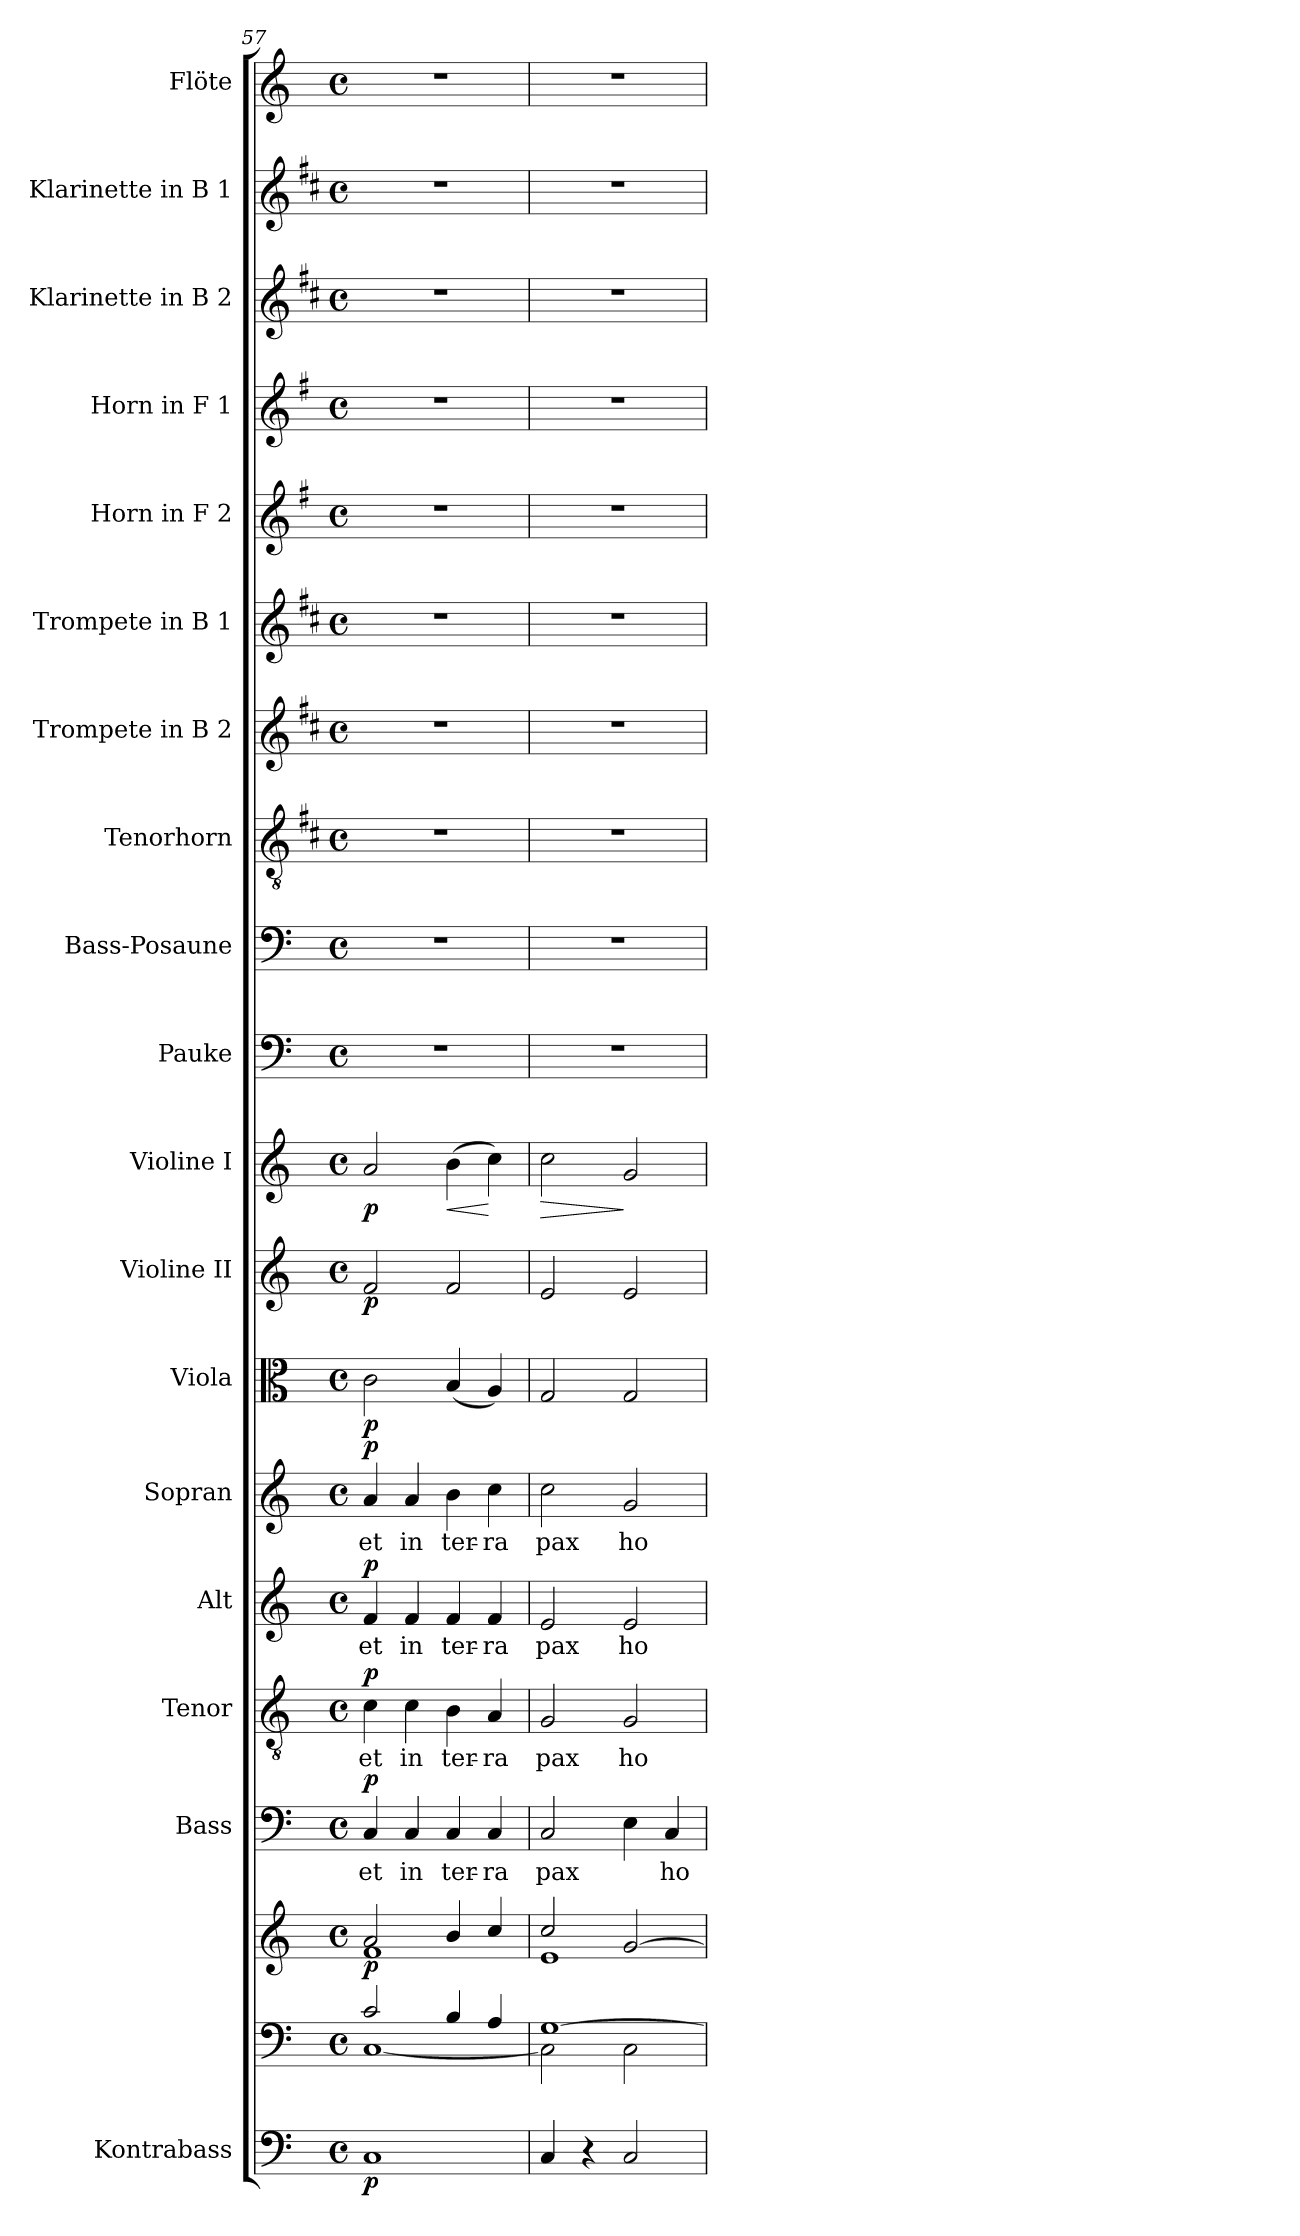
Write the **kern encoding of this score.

**kern	**dynam	**kern	**kern	**dynam	**kern	**text	**dynam	**kern	**text	**dynam	**kern	**text	**dynam	**kern	**text	**dynam	**kern	**dynam	**kern	**dynam	**kern	**dynam	**kern	**kern	**kern	**kern	**kern	**kern	**kern	**kern	**kern	**kern
*part19	*part19	*part18	*part18	*part18	*part17	*part17	*part17	*part16	*part16	*part16	*part15	*part15	*part15	*part14	*part14	*part14	*part13	*part13	*part12	*part12	*part11	*part11	*part10	*part9	*part8	*part7	*part6	*part5	*part4	*part3	*part2	*part1
*staff20	*staff20	*staff19	*staff18	*staff18/19	*staff17	*staff17	*staff17	*staff16	*staff16	*staff16	*staff15	*staff15	*staff15	*staff14	*staff14	*staff14	*staff13	*staff13	*staff12	*staff12	*staff11	*staff11	*staff10	*staff9	*staff8	*staff7	*staff6	*staff5	*staff4	*staff3	*staff2	*staff1
*I"Kontrabass	*	*	*	*	*I"Bass	*	*	*I"Tenor	*	*	*I"Alt	*	*	*I"Sopran	*	*	*I"Viola	*	*I"Violine II	*	*I"Violine I	*	*I"Pauke	*I"Bass-Posaune	*I"Tenorhorn	*I"Trompete in B 2	*I"Trompete in B 1	*I"Horn in F 2	*I"Horn in F 1	*I"Klarinette in B 2	*I"Klarinette in B 1	*I"Flöte
*I'Kb.	*	*	*	*	*I'B	*	*	*I'T	*	*	*I'A	*	*	*I'S	*	*	*I'Vla.	*	*I'Vl. II	*	*I'Vl. I	*	*I'Pk.	*I'B. Pos.	*I'T	*	*	*I'Hrn. 2	*I'Hrn. 1	*	*	*I'Fl.
*clefF4	*	*clefF4	*clefG2	*	*clefF4	*	*	*clefGv2	*	*	*clefG2	*	*	*clefG2	*	*	*clefC3	*	*clefG2	*	*clefG2	*	*clefF4	*clefF4	*clefGv2	*clefG2	*clefG2	*clefG2	*clefG2	*clefG2	*clefG2	*clefG2
*ITrd7c12	*	*	*	*	*	*	*	*	*	*	*	*	*	*	*	*	*	*	*	*	*	*	*	*	*ITrd1c2	*ITrd1c2	*ITrd1c2	*ITrd4c7	*ITrd4c7	*ITrd1c2	*ITrd1c2	*
*k[]	*	*k[]	*k[]	*	*k[]	*	*	*k[]	*	*	*k[]	*	*	*k[]	*	*	*k[]	*	*k[]	*	*k[]	*	*k[]	*k[]	*k[]	*k[]	*k[]	*k[]	*k[]	*k[]	*k[]	*k[]
*C:	*	*C:	*C:	*	*C:	*	*	*C:	*	*	*C:	*	*	*C:	*	*	*C:	*	*C:	*	*C:	*	*C:	*C:	*C:	*C:	*C:	*C:	*C:	*C:	*C:	*C:
*M4/4	*	*M4/4	*M4/4	*	*M4/4	*	*	*M4/4	*	*	*M4/4	*	*	*M4/4	*	*	*M4/4	*	*M4/4	*	*M4/4	*	*M4/4	*M4/4	*M4/4	*M4/4	*M4/4	*M4/4	*M4/4	*M4/4	*M4/4	*M4/4
*met(c)	*	*met(c)	*met(c)	*	*met(c)	*	*	*met(c)	*	*	*met(c)	*	*	*met(c)	*	*	*met(c)	*	*met(c)	*	*met(c)	*	*met(c)	*met(c)	*met(c)	*met(c)	*met(c)	*met(c)	*met(c)	*met(c)	*met(c)	*met(c)
=57	=57	=57	=57	=57	=57	=57	=57	=57	=57	=57	=57	=57	=57	=57	=57	=57	=57	=57	=57	=57	=57	=57	=57	=57	=57	=57	=57	=57	=57	=57	=57	=57
*	*	*^	*^	*	*	*	*	*	*	*	*	*	*	*	*	*	*	*	*	*	*	*	*	*	*	*	*	*	*	*	*	*
!	!LO:DY:b	!	!	!	!	!LO:DY:b	!	!LO:LY:b	!LO:DY:a	!	!LO:LY:b	!LO:DY:a	!	!LO:LY:b	!LO:DY:a	!	!LO:LY:b	!LO:DY:a	!	!LO:DY:b	!	!LO:DY:b	!	!LO:DY:b	!	!	!	!	!	!	!	!	!	!
1CC	p	2c/	[<1C	2a/	1f	p	4C/	et	p	4c\	et	p	4f/	et	p	4a/	et	p	2c\	p	2f/	p	2a/	p	1r	1r	1r	1r	1r	1r	1r	1r	1r	1r
!	!	!	!	!	!	!	!	!LO:LY:b	!	!	!LO:LY:b	!	!	!LO:LY:b	!	!	!LO:LY:b	!	!	!	!	!	!	!	!	!	!	!	!	!	!	!	!	!
.	.	.	.	.	.	.	4C/	in	.	4c\	in	.	4f/	in	.	4a/	in	.	.	.	.	.	.	.	.	.	.	.	.	.	.	.	.	.
!	!	!	!	!	!	!	!	!LO:LY:b	!	!	!LO:LY:b	!	!	!LO:LY:b	!	!	!LO:LY:b	!	!	!	!	!	!	!LO:HP:b	!	!	!	!	!	!	!	!	!	!
.	.	4B/	.	4b/	.	.	4C/	ter-	.	4B\	ter-	.	4f/	ter-	.	4b\	ter-	.	(<4B/	.	2f/	.	(>4b\	<	.	.	.	.	.	.	.	.	.	.
!	!	!	!	!	!	!	!	!LO:LY:b	!	!	!LO:LY:b	!	!	!LO:LY:b	!	!	!LO:LY:b	!	!	!	!	!	!	!	!	!	!	!	!	!	!	!	!	!
.	.	4A/	.	4cc/	.	.	4C/	-ra	.	4A/	-ra	.	4f/	-ra	.	4cc\	-ra	.	4A/)	.	.	.	4cc\)	[	.	.	.	.	.	.	.	.	.	.
=58	=58	=58	=58	=58	=58	=58	=58	=58	=58	=58	=58	=58	=58	=58	=58	=58	=58	=58	=58	=58	=58	=58	=58	=58	=58	=58	=58	=58	=58	=58	=58	=58	=58	=58
!	!	!	!	!	!	!	!	!LO:LY:b	!	!	!LO:LY:b	!	!	!LO:LY:b	!	!	!LO:LY:b	!	!	!	!	!	!	!LO:HP:b	!	!	!	!	!	!	!	!	!	!
4CC/	.	[>1G	2C\]	2cc/	1e	.	2C/	pax	.	2G/	pax	.	2e/	pax	.	2cc\	pax	.	2G/	.	2e/	.	2cc\	>	1r	1r	1r	1r	1r	1r	1r	1r	1r	1r
4r	.	.	.	.	.	.	.	.	.	.	.	.	.	.	.	.	.	.	.	.	.	.	.	.	.	.	.	.	.	.	.	.	.	.
!	!	!	!	!	!	!	!	!	!	!	!LO:LY:b	!	!	!LO:LY:b	!	!	!LO:LY:b	!	!	!	!	!	!	!	!	!	!	!	!	!	!	!	!	!
2CC/	.	.	2C\	[>2g/	.	.	4E\	.	.	2G/	ho-	.	2e/	ho-	.	2g/	ho-	.	2G/	.	2e/	.	2g/	]	.	.	.	.	.	.	.	.	.	.
!	!	!	!	!	!	!	!	!LO:LY:b	!	!	!	!	!	!	!	!	!	!	!	!	!	!	!	!	!	!	!	!	!	!	!	!	!	!
.	.	.	.	.	.	.	4C/	ho-	.	.	.	.	.	.	.	.	.	.	.	.	.	.	.	.	.	.	.	.	.	.	.	.	.	.
*	*	*v	*v	*	*	*	*	*	*	*	*	*	*	*	*	*	*	*	*	*	*	*	*	*	*	*	*	*	*	*	*	*	*	*
*	*	*	*v	*v	*	*	*	*	*	*	*	*	*	*	*	*	*	*	*	*	*	*	*	*	*	*	*	*	*	*	*	*	*
=	=	=	=	=	=	=	=	=	=	=	=	=	=	=	=	=	=	=	=	=	=	=	=	=	=	=	=	=	=	=	=	=
*-	*-	*-	*-	*-	*-	*-	*-	*-	*-	*-	*-	*-	*-	*-	*-	*-	*-	*-	*-	*-	*-	*-	*-	*-	*-	*-	*-	*-	*-	*-	*-	*-
